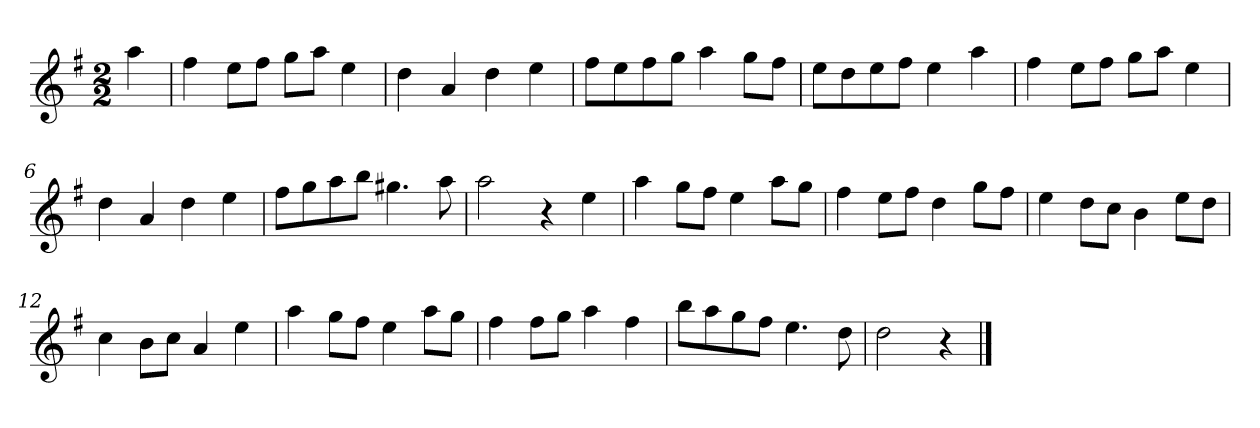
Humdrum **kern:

**kern
*part1
*staff1
*k[f#]
*M2/2
*MM120
=
4aa
=1
4ff#
8eeL
8ff#J
8ggL
8aaJ
4ee
=2
4dd
4a
4dd
4ee
=3
8ff#L
8ee
8ff#
8ggJ
4aa
8ggL
8ff#J
=4
8eeL
8dd
8ee
8ff#J
4ee
4aa
=5
4ff#
8eeL
8ff#J
8ggL
8aaJ
4ee
=6
4dd
4a
4dd
4ee
=7
8ff#L
8gg
8aa
8bbJ
4.gg#X
8aa
=8
2aa
4r
4ee
=9
4aa
8ggL
8ff#J
4ee
8aaL
8ggJ
=10
4ff#
8eeL
8ff#J
4dd
8ggL
8ff#J
=11
4ee
8ddL
8ccJ
4b
8eeL
8ddJ
=12
4cc
8bL
8ccJ
4a
4ee
=13
4aa
8ggL
8ff#J
4ee
8aaL
8ggJ
=14
4ff#
8ff#L
8ggJ
4aa
4ff#
=15
8bbL
8aa
8gg
8ff#J
4.ee
8dd
=16
2dd
4r
==
*-
